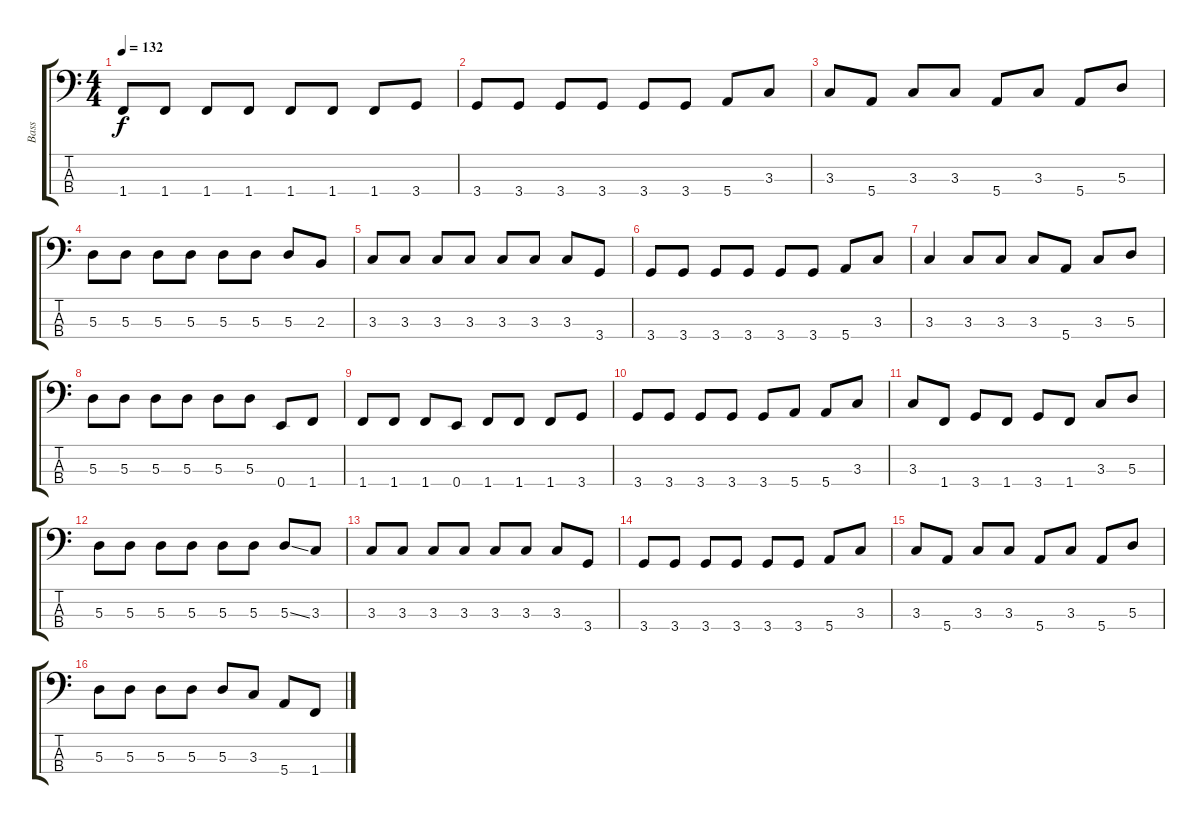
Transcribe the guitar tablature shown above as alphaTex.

\track ("Bass" "Bass") {instrument electricbassfinger}
\staff {score tabs}
\tuning (G2 D2 A1 E1) {hide}
\ts (4 4)
\tempo 132
\clef f4
\ks c
1.4{t}.8{dy f} 1.4.8 1.4.8 1.4.8 1.4.8 1.4.8 1.4.8 3.4.8 |
3.4.8 3.4.8 3.4.8 3.4.8 3.4.8 3.4.8 5.4.8 3.3.8 |
3.3.8 5.4.8 3.3.8 3.3.8 5.4.8 3.3.8 5.4.8 5.3.8 |
5.3.8 5.3.8 5.3.8 5.3.8 5.3.8 5.3.8 5.3.8 2.3.8 |
3.3.8 3.3.8 3.3.8 3.3.8 3.3.8 3.3.8 3.3.8 3.4.8 |
3.4.8 3.4.8 3.4.8 3.4.8 3.4.8 3.4.8 5.4.8 3.3.8 |
3.3.4 3.3.8 3.3.8 3.3.8 5.4.8 3.3.8 5.3.8 |
5.3.8 5.3.8 5.3.8 5.3.8 5.3.8 5.3.8 0.4.8 1.4.8 |
1.4.8 1.4.8 1.4.8 0.4.8 1.4.8 1.4.8 1.4.8 3.4.8 |
3.4.8 3.4.8 3.4.8 3.4.8 3.4.8 5.4.8 5.4.8 3.3.8 |
3.3.8 1.4.8 3.4.8 1.4.8 3.4.8 1.4.8 3.3.8 5.3.8 |
5.3.8 5.3.8 5.3.8 5.3.8 5.3.8 5.3.8 5.3{ss}.8 3.3.8 |
3.3.8 3.3.8 3.3.8 3.3.8 3.3.8 3.3.8 3.3.8 3.4.8 |
3.4.8 3.4.8 3.4.8 3.4.8 3.4.8 3.4.8 5.4.8 3.3.8 |
3.3.8 5.4.8 3.3.8 3.3.8 5.4.8 3.3.8 5.4.8 5.3.8 |
5.3.8 5.3.8 5.3.8 5.3.8 5.3.8 3.3.8 5.4.8 1.4.8
